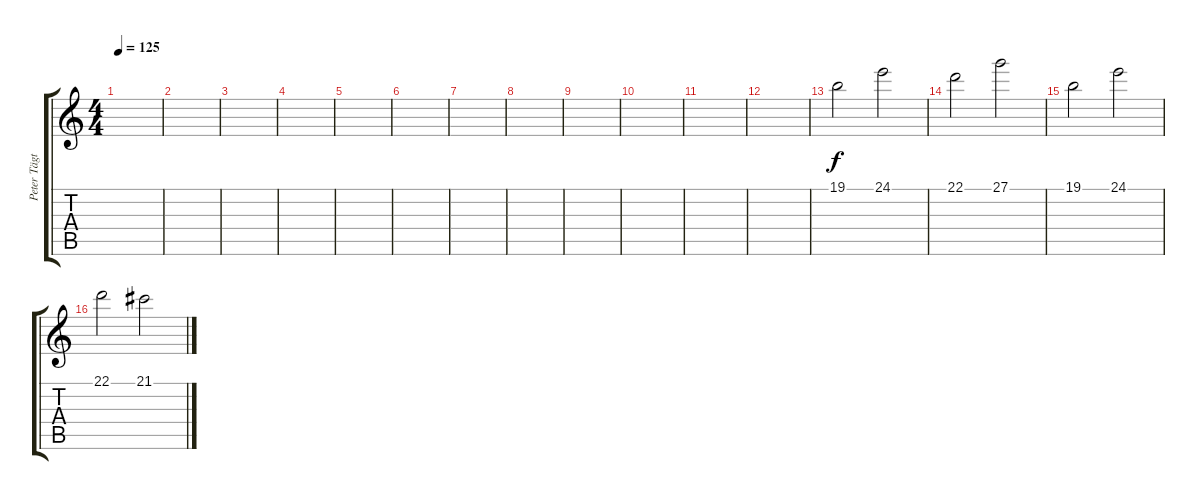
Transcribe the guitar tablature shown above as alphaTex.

\track ("Peter Tägtgren" "Peter Tägt") {instrument pad6metallic}
\staff {score tabs}
\tuning (E4 B3 G3 D3 A2 E2) {hide}
\ts (4 4)
\tempo 125
\clef g2
\ks c
|
|
|
|
|
|
|
|
|
|
|
|
19.1.2 24.1.2 |
22.1.2 27.1.2 |
19.1.2 24.1.2 |
22.1.2 21.1.2
